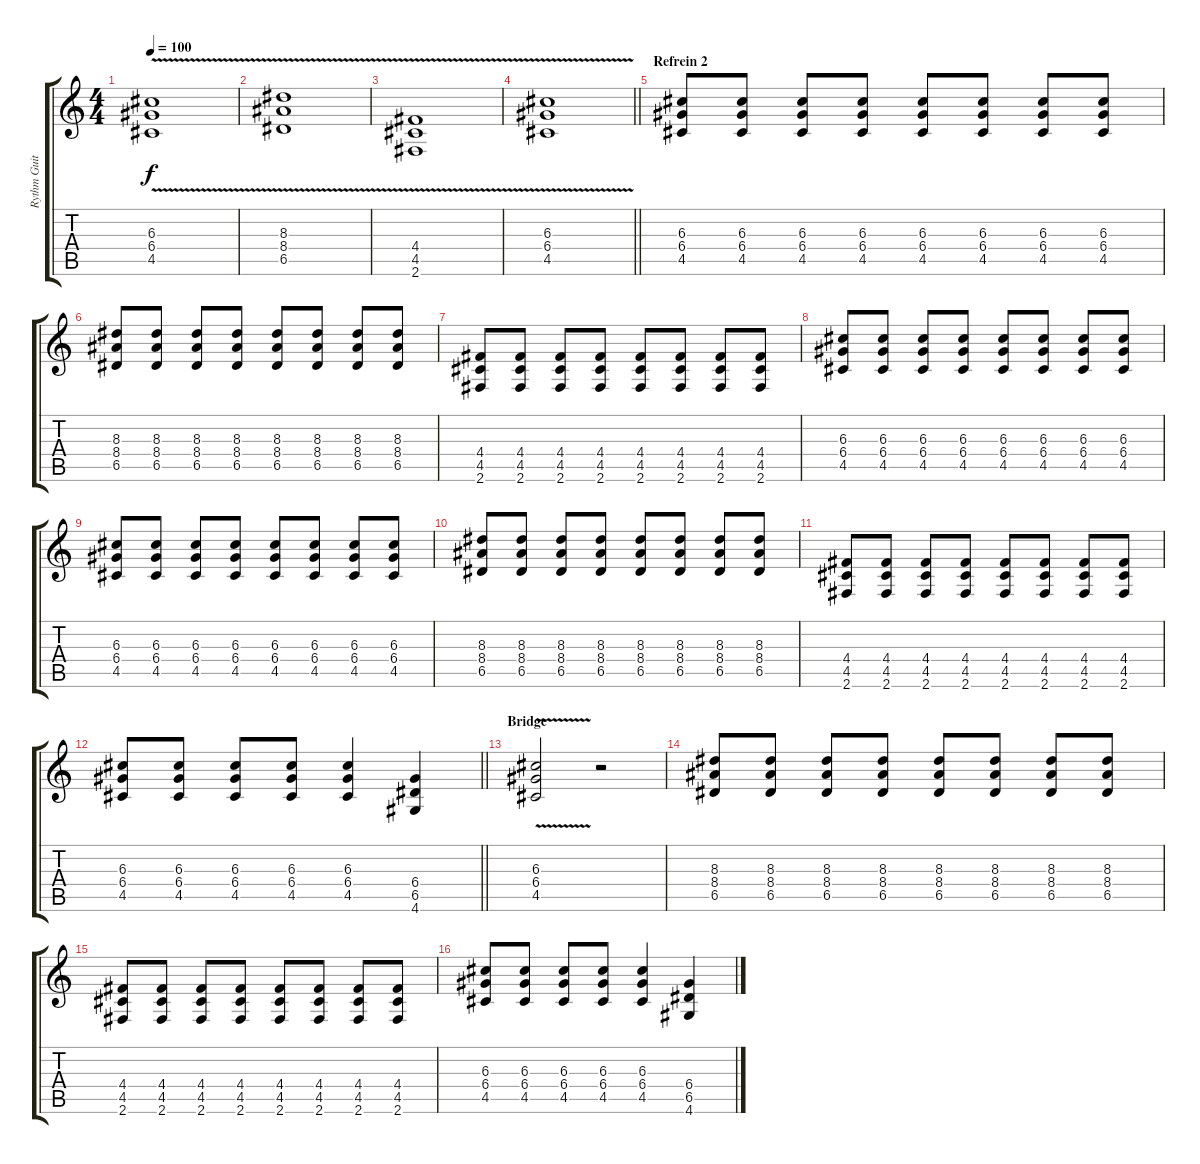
\track ("Rythm Guitar" "Rythm Guit") {instrument acousticguitarsteel}
\staff {score tabs}
\tuning (E4 B3 G3 D3 A2 E2) {hide}
\ts (4 4)
\tempo 100
\clef g2
\ks c
(6.3{v} 6.4 4.5).1{dy f} |
(8.3{v} 8.4 6.5).1 |
(4.4{v} 4.5 2.6).1 |
\barLineRight lightlight
(6.3{v} 6.4 4.5).1 |
\section ("" "Refrein 2")
(6.3 6.4 4.5).8 (6.3 6.4 4.5).8 (6.3 6.4 4.5).8 (6.3 6.4 4.5).8 (6.3 6.4 4.5).8 (6.3 6.4 4.5).8 (6.3 6.4 4.5).8 (6.3 6.4 4.5).8 |
(8.3 8.4 6.5).8 (8.3 8.4 6.5).8 (8.3 8.4 6.5).8 (8.3 8.4 6.5).8 (8.3 8.4 6.5).8 (8.3 8.4 6.5).8 (8.3 8.4 6.5).8 (8.3 8.4 6.5).8 |
(4.4 4.5 2.6).8 (4.4 4.5 2.6).8 (4.4 4.5 2.6).8 (4.4 4.5 2.6).8 (4.4 4.5 2.6).8 (4.4 4.5 2.6).8 (4.4 4.5 2.6).8 (4.4 4.5 2.6).8 |
(6.3 6.4 4.5).8 (6.3 6.4 4.5).8 (6.3 6.4 4.5).8 (6.3 6.4 4.5).8 (6.3 6.4 4.5).8 (6.3 6.4 4.5).8 (6.3 6.4 4.5).8 (6.3 6.4 4.5).8 |
(6.3 6.4 4.5).8 (6.3 6.4 4.5).8 (6.3 6.4 4.5).8 (6.3 6.4 4.5).8 (6.3 6.4 4.5).8 (6.3 6.4 4.5).8 (6.3 6.4 4.5).8 (6.3 6.4 4.5).8 |
(8.3 8.4 6.5).8 (8.3 8.4 6.5).8 (8.3 8.4 6.5).8 (8.3 8.4 6.5).8 (8.3 8.4 6.5).8 (8.3 8.4 6.5).8 (8.3 8.4 6.5).8 (8.3 8.4 6.5).8 |
(4.4 4.5 2.6).8 (4.4 4.5 2.6).8 (4.4 4.5 2.6).8 (4.4 4.5 2.6).8 (4.4 4.5 2.6).8 (4.4 4.5 2.6).8 (4.4 4.5 2.6).8 (4.4 4.5 2.6).8 |
\barLineRight lightlight
(6.3 6.4 4.5).8 (6.3 6.4 4.5).8 (6.3 6.4 4.5).8 (6.3 6.4 4.5).8 (6.3 6.4 4.5).4 (6.4 6.5 4.6).4 |
\section ("" "Bridge")
(6.3{v} 6.4 4.5).2 r.2 |
(8.3 8.4 6.5).8 (8.3 8.4 6.5).8 (8.3 8.4 6.5).8 (8.3 8.4 6.5).8 (8.3 8.4 6.5).8 (8.3 8.4 6.5).8 (8.3 8.4 6.5).8 (8.3 8.4 6.5).8 |
(4.4 4.5 2.6).8 (4.4 4.5 2.6).8 (4.4 4.5 2.6).8 (4.4 4.5 2.6).8 (4.4 4.5 2.6).8 (4.4 4.5 2.6).8 (4.4 4.5 2.6).8 (4.4 4.5 2.6).8 |
(6.3 6.4 4.5).8 (6.3 6.4 4.5).8 (6.3 6.4 4.5).8 (6.3 6.4 4.5).8 (6.3 6.4 4.5).4 (6.4 6.5 4.6).4
